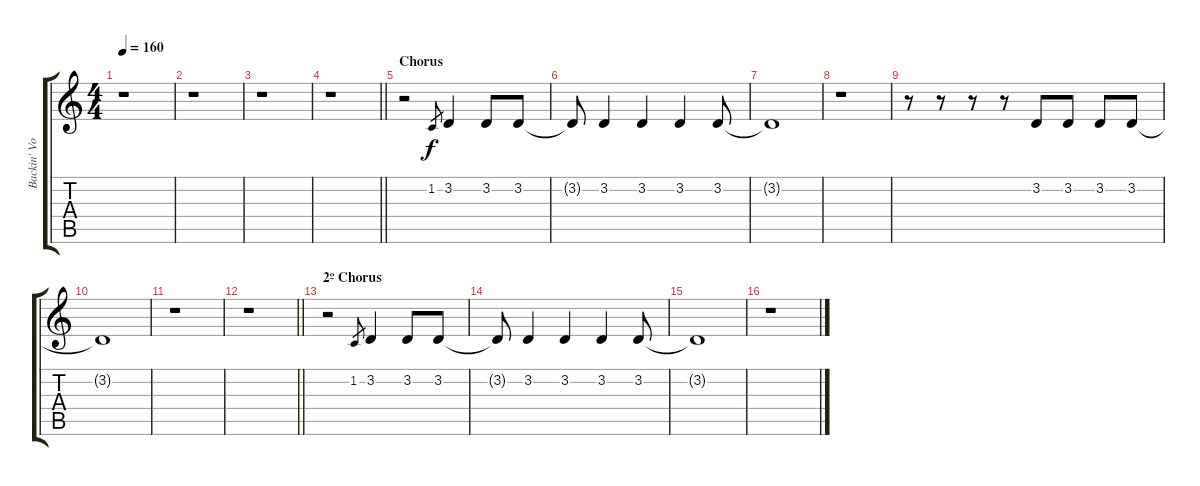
\track ("Backin' Vocals" "Backin' Vo") {instrument flute}
\staff {score tabs}
\tuning (E4 B3 G3 D3 A2 E2) {hide}
\ts (4 4)
\tempo 160
\clef g2
\ks c
r.1{dy f} |
r.1 |
r.1 |
\barLineRight lightlight
r.1 |
\section ("" "Chorus")
r.2 1.2.8{gr} 3.2.4 3.2.8 3.2.8 |
3.2{t}.8 3.2.4 3.2.4 3.2.4 3.2.8 |
3.2{t}.1 |
r.1 |
r.8 r.8 r.8 r.8 3.2.8 3.2.8 3.2.8 3.2.8 |
3.2{t}.1 |
r.1 |
\barLineRight lightlight
r.1 |
\section ("" "2º Chorus")
r.2 1.2.8{gr} 3.2.4 3.2.8 3.2.8 |
3.2{t}.8 3.2.4 3.2.4 3.2.4 3.2.8 |
3.2{t}.1 |
r.1
